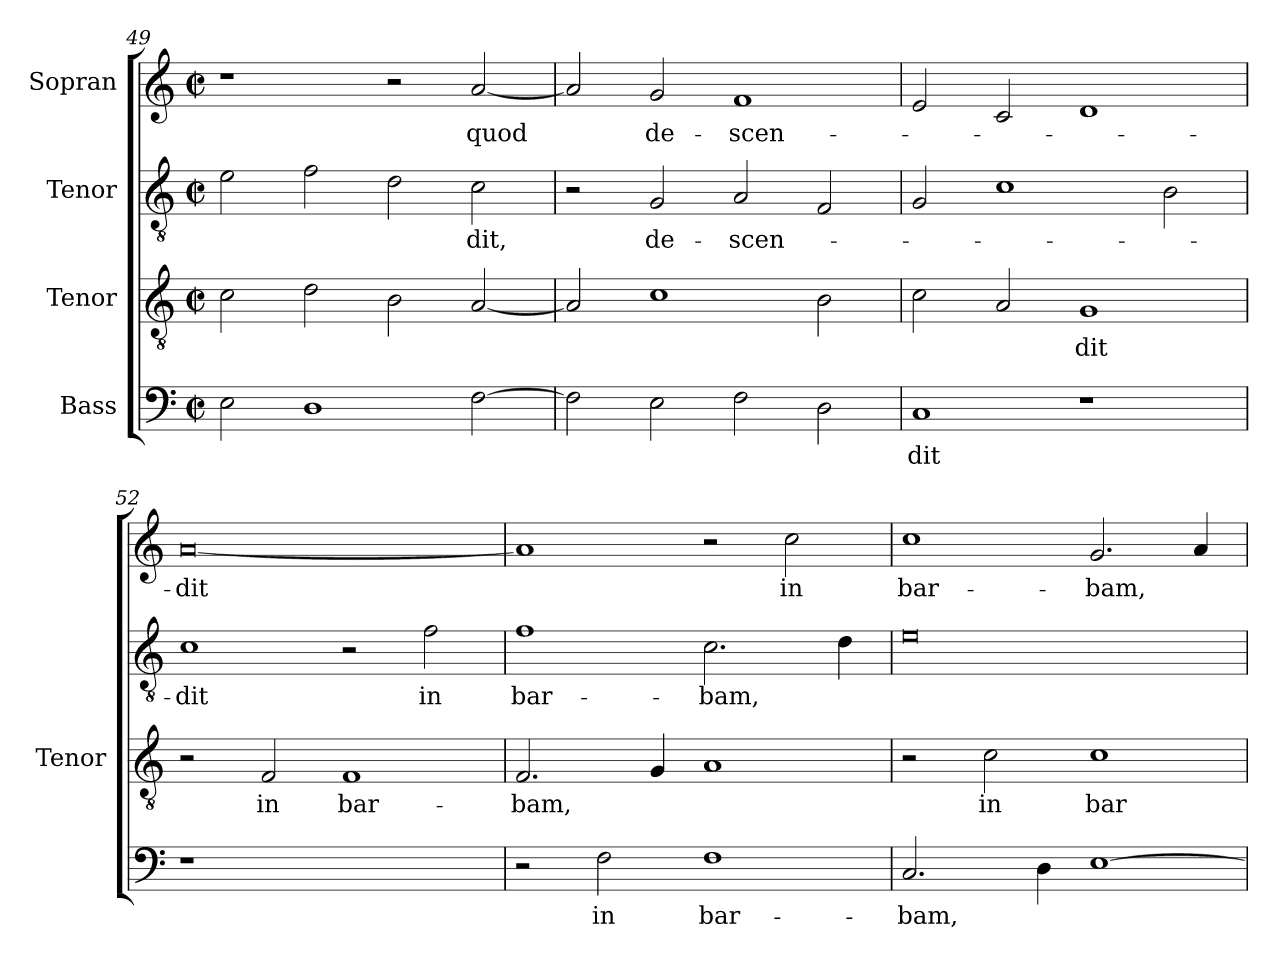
**kern	**text	**kern	**text	**kern	**text	**kern	**text
*part4	*part4	*part3	*part3	*part2	*part2	*part1	*part1
*staff4	*staff4	*staff3	*staff3	*staff2	*staff2	*staff1	*staff1
*I"Bass	*	*I"Tenor	*	*I"Tenor	*	*I"Sopran	*
*	*	*I'Tenor	*	*	*	*	*
!!LO:PB:g=z
*clefF4	*	*clefGv2	*	*clefGv2	*	*clefG2	*
*	*	*ITrd7c12	*	*ITrd7c12	*	*	*
*k[]	*	*k[]	*	*k[]	*	*k[]	*
*M2/2	*	*M2/2	*	*M2/2	*	*M2/2	*
*met(c|)	*	*met(c|)	*	*met(c|)	*	*met(c|)	*
=49	=49	=49	=49	=49	=49	=49	=49
2Ei\	.	2Ci\	.	2Ei\	.	1r	.
1Di	.	2Di\	.	2Fi\	.	.	.
.	.	2BBi\	.	2Di\	.	2r	.
!	!	!	!	!	!LO:LY:b:color=#000000	!	!
!	!	!	!	!	!	!	!LO:LY:b:color=#000000
[>2Fi\	.	[<2AAi/	.	2Ci\	-dit,	[<2ai/	quod
=50	=50	=50	=50	=50	=50	=50	=50
2Fi\]	.	2AAi/]	.	2r	.	2ai/]	.
!	!	!	!	!	!LO:LY:b:color=#000000	!	!
!	!	!	!	!	!	!	!LO:LY:b:color=#000000
2Ei\	.	1Ci	.	2GGi/	de-	2gi/	de-
!	!	!	!	!	!LO:LY:b:color=#000000	!	!
!	!	!	!	!	!	!	!LO:LY:b:color=#000000
2Fi\	.	.	.	2AAi/	-scen-	1fi	-scen-
2Di\	.	2BBi\	.	2FFi/	.	.	.
=51	=51	=51	=51	=51	=51	=51	=51
!	!LO:LY:b:color=#000000	!	!	!	!	!	!
1Ci	-dit	2Ci\	.	2GGi/	.	2ei/	.
.	.	2AAi/	.	1Ci	.	2ci/	.
!	!	!	!LO:LY:b:color=#000000	!	!	!	!
1r	.	1GGi	-dit	.	.	1di	.
.	.	.	.	2BBi\	.	.	.
=52	=52	=52	=52	=52	=52	=52	=52
!LO:N:vis=1	!	!	!	!	!	!	!
!	!	!	!	!	!LO:LY:b:color=#000000	!	!
!	!	!	!	!	!	!	!LO:LY:b:color=#000000
1r	.	2r	.	1Ci	-dit	[<0ai	-dit
!	!	!	!LO:LY:b:color=#000000	!	!	!	!
.	.	2FFi/	in	.	.	.	.
!	!	!	!LO:LY:b:color=#000000	!	!	!	!
1ryy	.	1FFi	bar-	2r	.	.	.
!	!	!	!	!	!LO:LY:b:color=#000000	!	!
.	.	.	.	2Fi\	in	.	.
=53	=53	=53	=53	=53	=53	=53	=53
!	!	!	!LO:LY:b:color=#000000	!	!	!	!
!	!	!	!	!	!LO:LY:b:color=#000000	!	!
2r	.	2.FFi/	-bam,	1Fi	bar-	1ai]	.
!	!LO:LY:b:color=#000000	!	!	!	!	!	!
2Fi\	in	.	.	.	.	.	.
.	.	4GGi/	.	.	.	.	.
!	!LO:LY:b:color=#000000	!	!	!	!	!	!
!	!	!	!	!	!LO:LY:b:color=#000000	!	!
1Fi	bar-	1AAi	.	2.Ci\	-bam,	2r	.
!	!	!	!	!	!	!	!LO:LY:b:color=#000000
.	.	.	.	.	.	2cci\	in
.	.	.	.	4Di\	.	.	.
=54	=54	=54	=54	=54	=54	=54	=54
!	!LO:LY:b:color=#000000	!	!	!	!	!	!
!	!	!	!	!	!	!	!LO:LY:b:color=#000000
2.Ci/	-bam,	2r	.	0Ei	.	1cci	bar-
!	!	!	!LO:LY:b:color=#000000	!	!	!	!
.	.	2Ci\	in	.	.	.	.
4Di\	.	.	.	.	.	.	.
!	!	!	!LO:LY:b:color=#000000	!	!	!	!
!	!	!	!	!	!	!	!LO:LY:b:color=#000000
[>1Ei	.	1Ci	bar-	.	.	2.gi/	-bam,
.	.	.	.	.	.	4ai/	.
=	=	=	=	=	=	=	=
*-	*-	*-	*-	*-	*-	*-	*-
